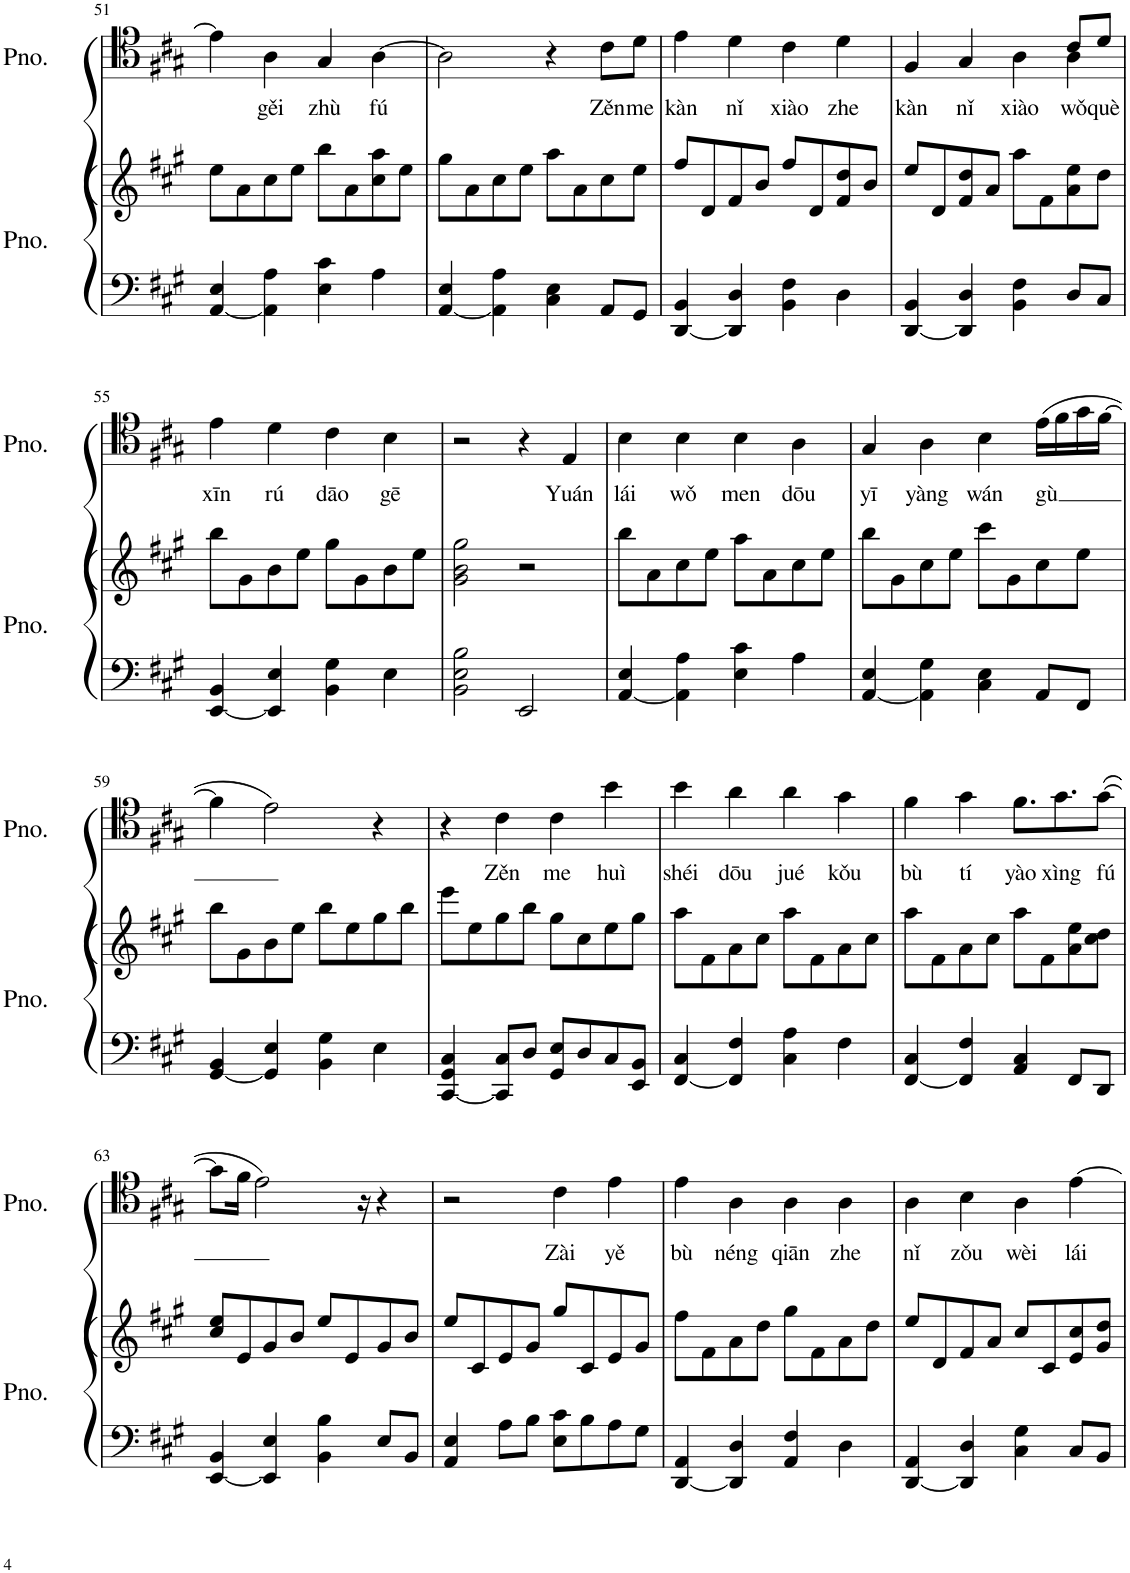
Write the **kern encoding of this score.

**kern	**kern	**kern	**text
*part2	*part2	*part1	*part1
*staff3	*staff2	*staff1	*staff1
*I"Piano	*	*I"Piano	*
*I'Pno.	*	*I'Pno.	*
!!LO:PB:g=z
*clefF4	*clefG2	*clefC4	*
*k[f#c#g#]	*k[f#c#g#]	*k[f#c#g#]	*
*M4/4	*M4/4	*M4/4	*
=51	=51	=51	=51
[4AA/ 4E/	8ee\L	4e\]	.
.	8a\	.	.
!	!	!	!LO:LY:b
4AA\] 4A\	8cc#\	4A\	gěi
.	8ee\J	.	.
!	!	!	!LO:LY:b
4E\ 4c#\	8bb\L	4G#/	zhù
.	8a\	.	.
!	!	!	!LO:LY:b
4A\	8cc#\ 8aa\	[4A\	fú
.	8ee\J	.	.
=52	=52	=52	=52
[4AA/ 4E/	8gg#\L	2A\]	.
.	8a\	.	.
4AA\] 4A\	8cc#\	.	.
.	8ee\J	.	.
4C#\ 4E\	8aa\L	4r	.
.	8a\	.	.
!	!	!	!LO:LY:b
8AA/L	8cc#\	8c#\L	Zěn
!	!	!	!LO:LY:b
8GG#/J	8ee\J	8d\J	me
=53	=53	=53	=53
!	!	!	!LO:LY:b
[4DD/ 4BB/	8ff#/L	4e\	kàn
.	8d/	.	.
!	!	!	!LO:LY:b
4DD/] 4D/	8f#/	4d\	nǐ
.	8b/J	.	.
!	!	!	!LO:LY:b
4BB\ 4F#\	8ff#/L	4c#\	xiào
.	8d/	.	.
!	!	!	!LO:LY:b
4D\	8f#/ 8dd/	4d\	zhe
.	8b/J	.	.
=54	=54	=54	=54
!	!	!	!LO:LY:b
*	*	*^	*
[4DD/ 4BB/	8ee/L	4F#/	2.ryy	kàn
.	8d/	.	.	.
!	!	!	!	!LO:LY:b
4DD/] 4D/	8f#/ 8dd/	4G#/	.	nǐ
.	8a/J	.	.	.
!	!	!	!	!LO:LY:b
4BB\ 4F#\	8aa\L	4A\	.	xiào
.	8f#\	.	.	.
!	!	!	!	!LO:LY:b
8D/L	8a\ 8ee\	8c#/L	4A\	wǒ
!	!	!	!	!LO:LY:b
8C#/J	8dd\J	8d/J	.	què
*	*	*v	*v	*
!!LO:LB:g=z
=55	=55	=55	=55
!	!	!	!LO:LY:b
[4EE/ 4BB/	8bb\L	4e\	xīn
.	8g#\	.	.
!	!	!	!LO:LY:b
4EE/] 4E/	8b\	4d\	rú
.	8ee\J	.	.
!	!	!	!LO:LY:b
4BB\ 4G#\	8gg#\L	4c#\	dāo
.	8g#\	.	.
!	!	!	!LO:LY:b
4E\	8b\	4B\	gē
.	8ee\J	.	.
=56	=56	=56	=56
2BB\ 2E\ 2B\	2g#\ 2b\ 2gg#\	2r	.
2EE/	2r	4r	.
!	!	!	!LO:LY:b
.	.	4E/	Yuán
=57	=57	=57	=57
!	!	!	!LO:LY:b
[4AA/ 4E/	8bb\L	4B\	lái
.	8a\	.	.
!	!	!	!LO:LY:b
4AA\] 4A\	8cc#\	4B\	wǒ
.	8ee\J	.	.
!	!	!	!LO:LY:b
4E\ 4c#\	8aa\L	4B\	men
.	8a\	.	.
!	!	!	!LO:LY:b
4A\	8cc#\	4A\	dōu
.	8ee\J	.	.
=58	=58	=58	=58
!	!	!	!LO:LY:b
[4AA/ 4E/	8bb\L	4G#/	yī
.	8g#\	.	.
!	!	!	!LO:LY:b
4AA\] 4G#\	8cc#\	4A\	yàng
.	8ee\J	.	.
!	!	!	!LO:LY:b
4C#\ 4E\	8ccc#\L	4B\	wán
.	8g#\	.	.
!	!	!	!LO:LY:b
8AA/L	8cc#\	(16e\LL	gù
.	.	16f#\	.
8FF#/J	8ee\J	16g#\	.
.	.	[16f#\JJ	.
!!LO:LB:g=z
=59	=59	=59	=59
[4GG#/ 4BB/	8bb\L	4f#\]	.
.	8g#\	.	.
4GG#/] 4E/	8b\	2e\)	.
.	8ee\J	.	.
4BB\ 4G#\	8bb\L	.	.
.	8ee\	.	.
4E\	8gg#\	4r	.
.	8bb\J	.	.
=60	=60	=60	=60
[4CC#/ 4GG#/ 4C#/	8eee\L	4r	.
.	8ee\	.	.
!	!	!	!LO:LY:b
8CC#/] 8C#/L	8gg#\	4c#\	Zěn
8D/J	8bb\J	.	.
!	!	!	!LO:LY:b
8GG#/ 8E/L	8gg#\L	4c#\	me
8D/	8cc#\	.	.
!	!	!	!LO:LY:b
8C#/	8ee\	4b\	huì
8EE/ 8BB/J	8gg#\J	.	.
=61	=61	=61	=61
!	!	!	!LO:LY:b
[4FF#/ 4C#/	8aa\L	4b\	shéi
.	8f#\	.	.
!	!	!	!LO:LY:b
4FF#/] 4F#/	8a\	4a\	dōu
.	8cc#\J	.	.
!	!	!	!LO:LY:b
4C#\ 4A\	8aa\L	4a\	jué
.	8f#\	.	.
!	!	!	!LO:LY:b
4F#\	8a\	4g#\	kǒu
.	8cc#\J	.	.
=62	=62	=62	=62
!	!	!	!LO:LY:b
[4FF#/ 4C#/	8aa\L	4f#\	bù
.	8f#\	.	.
!	!	!	!LO:LY:b
4FF#/] 4F#/	8a\	4g#\	tí
.	8cc#\J	.	.
!	!	!	!LO:LY:b
4AA/ 4C#/	8aa\L	8.f#\L	yào
.	8f#\	.	.
!	!	!	!LO:LY:b
.	.	8.g#\	xìng
8FF#/L	8a\ 8ee\	.	.
!	!	!	!LO:LY:b
8DD/J	8cc#\ 8dd\J	([8g#\J	fú
!!LO:LB:g=z
=63	=63	=63	=63
[4EE/ 4BB/	8cc#/ 8ee/L	8g#\L]	.
.	8e/	16f#\Jk	.
.	.	2e\)	.
4EE/] 4E/	8g#/	.	.
.	8b/J	.	.
4BB\ 4B\	8ee/L	.	.
.	8e/	.	.
.	.	16r	.
8E/L	8g#/	4r	.
8BB/J	8b/J	.	.
=64	=64	=64	=64
4AA/ 4E/	8ee/L	2r	.
.	8c#/	.	.
8A\L	8e/	.	.
8B\J	8g#/J	.	.
!	!	!	!LO:LY:b
8E\ 8c#\L	8gg#/L	4c#\	Zài
8B\	8c#/	.	.
!	!	!	!LO:LY:b
8A\	8e/	4e\	yě
8G#\J	8g#/J	.	.
=65	=65	=65	=65
!	!	!	!LO:LY:b
[4DD/ 4AA/	8ff#\L	4e\	bù
.	8f#\	.	.
!	!	!	!LO:LY:b
4DD/] 4D/	8a\	4A\	néng
.	8dd\J	.	.
!	!	!	!LO:LY:b
4AA/ 4F#/	8gg#\L	4A\	qiān
.	8f#\	.	.
!	!	!	!LO:LY:b
4D\	8a\	4A\	zhe
.	8dd\J	.	.
=66	=66	=66	=66
!	!	!	!LO:LY:b
[4DD/ 4AA/	8ee/L	4A\	nǐ
.	8d/	.	.
!	!	!	!LO:LY:b
4DD/] 4D/	8f#/	4B\	zǒu
.	8a/J	.	.
!	!	!	!LO:LY:b
4C#\ 4G#\	8cc#/L	4A\	wèi
.	8c#/	.	.
!	!	!	!LO:LY:b
8C#/L	8e/ 8cc#/	[4e\	lái
8BB/J	8g#/ 8dd/J	.	.
=	=	=	=
*-	*-	*-	*-
